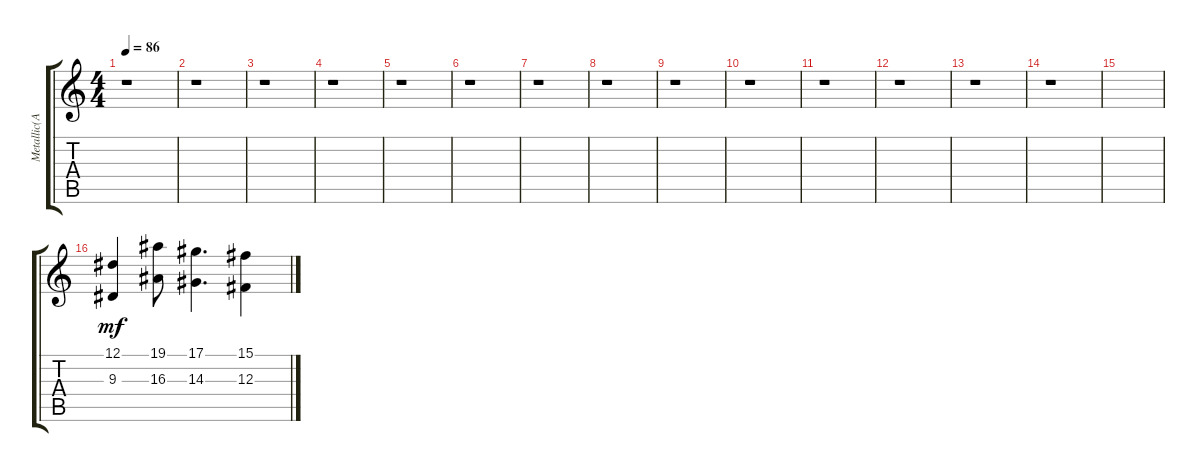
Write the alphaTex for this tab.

\track ("Metallic(A)" "Metallic(A") {instrument pad6metallic}
\staff {score tabs}
\tuning (Eb4 Bb3 Gb3 Db3 Ab2 Eb2) {hide}
\ts (4 4)
\tempo 86
\clef g2
\ks c
r.1{dy mf} |
r.1 |
r.1 |
r.1 |
r.1 |
r.1 |
r.1 |
r.1 |
r.1 |
r.1 |
r.1 |
r.1 |
r.1 |
r.1 |
|
(12.1 9.3).4{volume 12 instrument synthstrings2} (19.1 16.3).8 (17.1 14.3).4{d} (15.1 12.3).4
